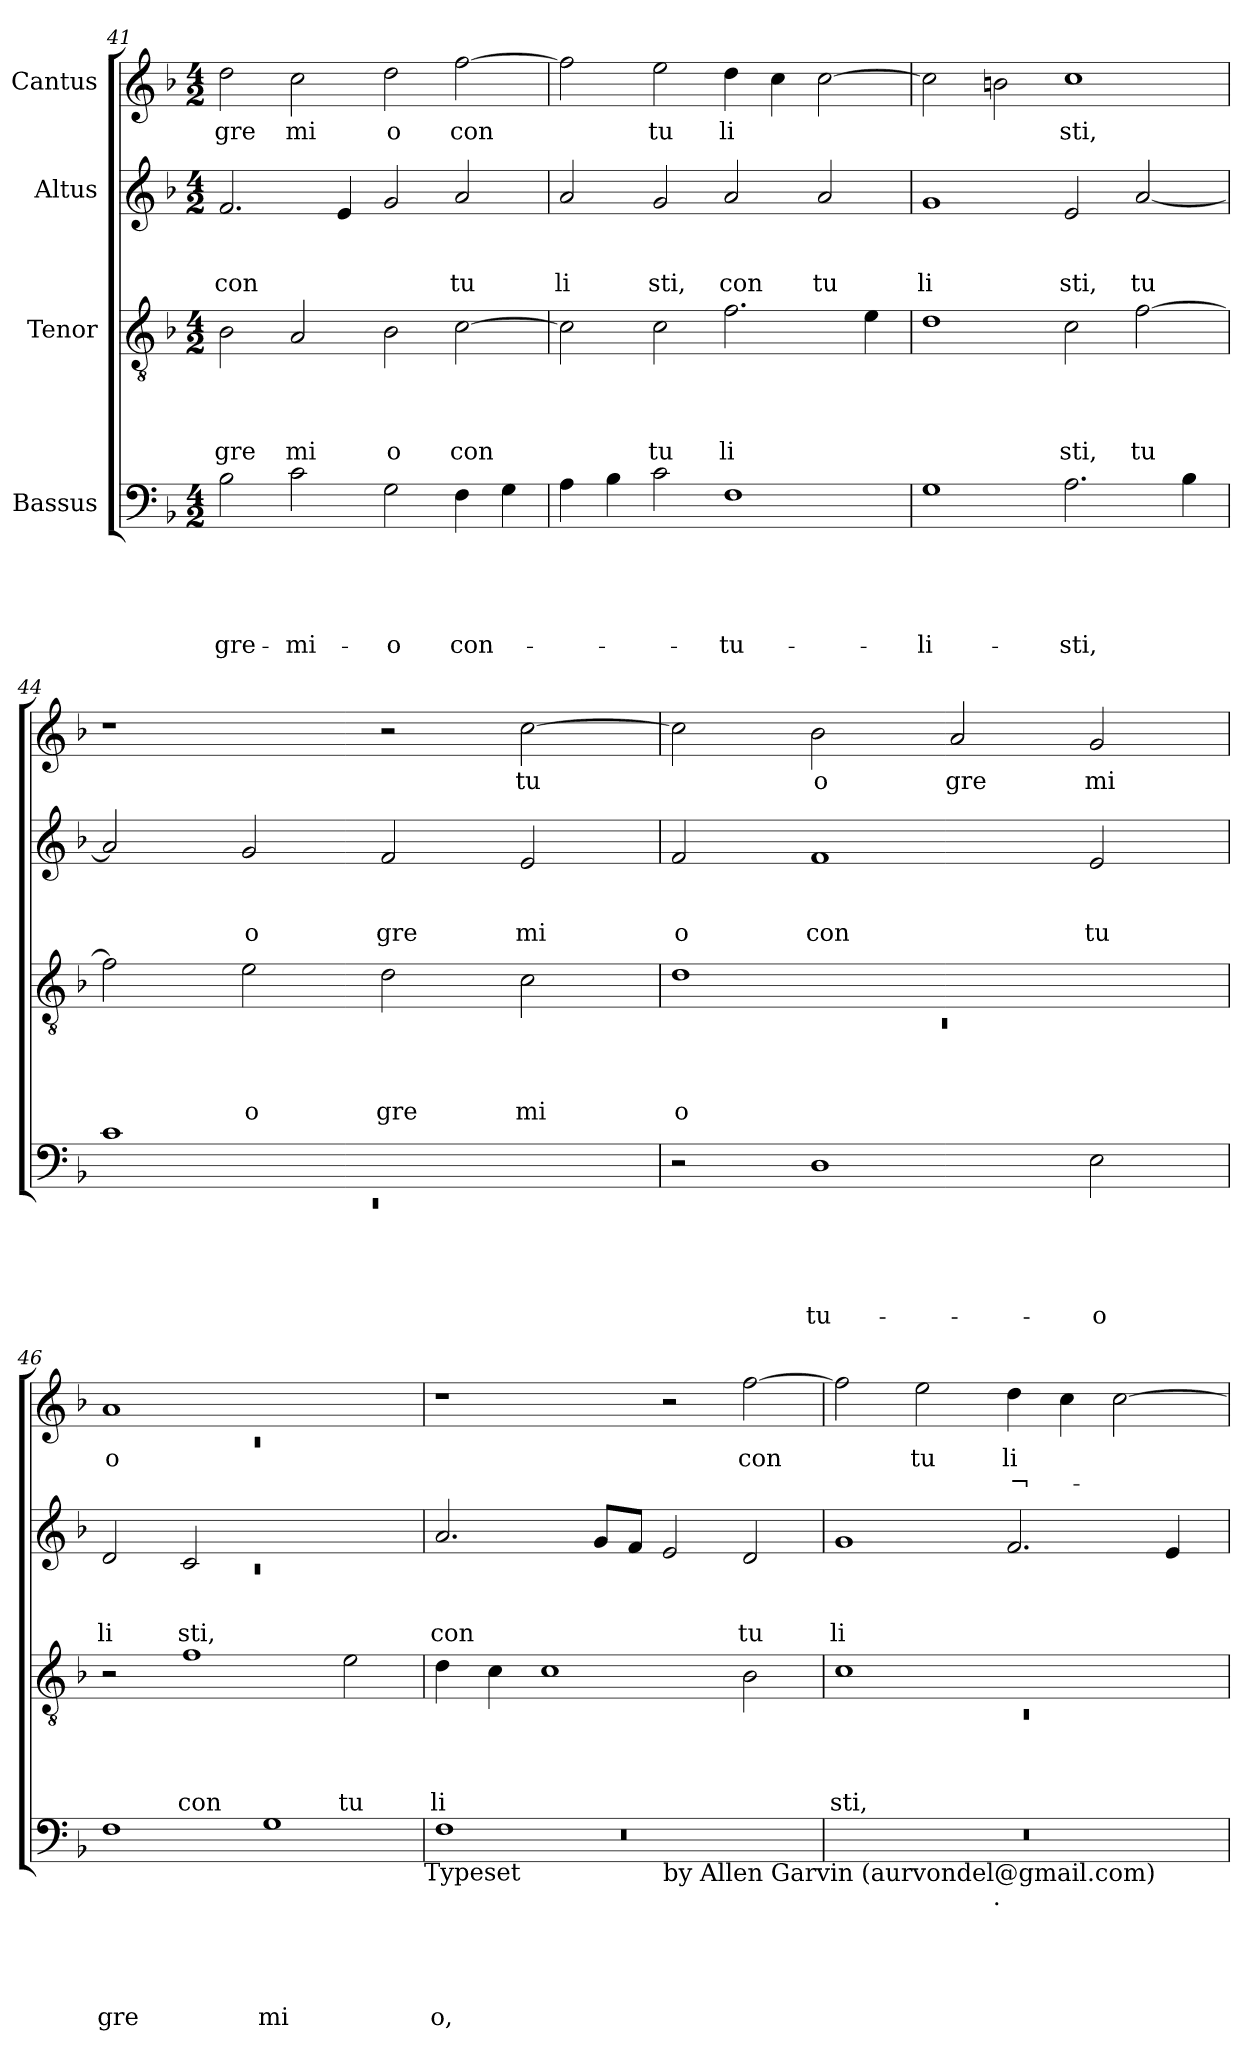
**kern	**text	**text	**text	**text	**text	**kern	**text	**text	**text	**text	**kern	**text	**text	**text	**kern	**text	**text
*part4	*part4	*part4	*part4	*part4	*part4	*part3	*part3	*part3	*part3	*part3	*part2	*part2	*part2	*part2	*part1	*part1	*part1
*staff4	*staff4	*staff4	*staff4	*staff4	*staff4	*staff3	*staff3	*staff3	*staff3	*staff3	*staff2	*staff2	*staff2	*staff2	*staff1	*staff1	*staff1
*I"Bassus	*	*	*	*	*	*I"Tenor	*	*	*	*	*I"Altus	*	*	*	*I"Cantus	*	*
*clefF4	*	*	*	*	*	*clefGv2	*	*	*	*	*clefG2	*	*	*	*clefG2	*	*
*k[b-]	*	*	*	*	*	*k[b-]	*	*	*	*	*k[b-]	*	*	*	*k[b-]	*	*
*F:	*	*	*	*	*	*F:	*	*	*	*	*F:	*	*	*	*F:	*	*
*M4/2	*	*	*	*	*	*M4/2	*	*	*	*	*M4/2	*	*	*	*M4/2	*	*
=41	=41	=41	=41	=41	=41	=41	=41	=41	=41	=41	=41	=41	=41	=41	=41	=41	=41
!	!	!	!	!	!LO:LY:b	!	!	!	!	!LO:LY:b	!	!	!	!LO:LY:b	!	!LO:LY:b	!
2B-\	.	.	.	.	gre-	2B-\	.	.	.	gre	2.f/	.	.	con	2dd\	gre	.
!	!	!	!	!	!LO:LY:b	!	!	!	!	!LO:LY:b	!	!	!	!	!	!LO:LY:b	!
2c\	.	.	.	.	-mi-	2A/	.	.	.	mi	.	.	.	.	2cc\	mi	.
.	.	.	.	.	.	.	.	.	.	.	4e/	.	.	.	.	.	.
!	!	!	!	!	!LO:LY:b	!	!	!	!	!LO:LY:b	!	!	!	!	!	!LO:LY:b	!
2G\	.	.	.	.	-o	2B-\	.	.	.	o	2g/	.	.	.	2dd\	o	.
!	!	!	!	!	!LO:LY:b	!	!	!	!	!LO:LY:b	!	!	!	!LO:LY:b	!	!LO:LY:b	!
4F\	.	.	.	.	con-	[>2c\	.	.	.	con	2a/	.	.	tu	[>2ff\	con	.
4G\	.	.	.	.	.	.	.	.	.	.	.	.	.	.	.	.	.
=42	=42	=42	=42	=42	=42	=42	=42	=42	=42	=42	=42	=42	=42	=42	=42	=42	=42
!	!	!	!	!	!	!	!	!	!	!	!	!	!	!LO:LY:b	!	!	!
4A\	.	.	.	.	.	2c\]	.	.	.	.	2a/	.	.	li	2ff\]	.	.
4B-\	.	.	.	.	.	.	.	.	.	.	.	.	.	.	.	.	.
!	!	!	!	!	!	!	!	!	!	!LO:LY:b	!	!	!	!LO:LY:b	!	!LO:LY:b	!
2c\	.	.	.	.	.	2c\	.	.	.	tu	2g/	.	.	sti,	2ee\	tu	.
!	!	!	!	!	!LO:LY:b	!	!	!	!	!LO:LY:b	!	!	!	!LO:LY:b	!	!LO:LY:b	!
1F	.	.	.	.	-tu-	2.f\	.	.	.	li	2a/	.	.	con	4dd\	li	.
.	.	.	.	.	.	.	.	.	.	.	.	.	.	.	4cc\	.	.
!	!	!	!	!	!	!	!	!	!	!	!	!	!	!LO:LY:b	!	!	!
.	.	.	.	.	.	.	.	.	.	.	2a/	.	.	tu	[>2cc\	.	.
.	.	.	.	.	.	4e\	.	.	.	.	.	.	.	.	.	.	.
=43	=43	=43	=43	=43	=43	=43	=43	=43	=43	=43	=43	=43	=43	=43	=43	=43	=43
!	!	!	!	!	!LO:LY:b	!	!	!	!	!	!	!	!	!LO:LY:b	!	!	!
1G	.	.	.	.	-li-	1d	.	.	.	.	1g	.	.	li	2cc\]	.	.
.	.	.	.	.	.	.	.	.	.	.	.	.	.	.	2b\	.	.
!	!	!	!	!	!LO:LY:b	!	!	!	!	!LO:LY:b	!	!	!	!LO:LY:b	!	!LO:LY:b	!
2.A\	.	.	.	.	-sti,	2c\	.	.	.	sti,	2e/	.	.	sti,	1cc	sti,	.
!	!	!	!	!	!	!	!	!	!	!LO:LY:b	!	!	!	!LO:LY:b	!	!	!
.	.	.	.	.	.	[>2f\	.	.	.	tu	[<2a/	.	.	tu	.	.	.
4B-\	.	.	.	.	.	.	.	.	.	.	.	.	.	.	.	.	.
=44	=44	=44	=44	=44	=44	=44	=44	=44	=44	=44	=44	=44	=44	=44	=44	=44	=44
*^	*	*	*	*	*	*	*	*	*	*	*	*	*	*	*	*	*
!	!LO:N:vis=1	!	!	!	!	!	!	!	!	!	!	!	!	!	!	!	!	!
1c	0rEE	.	.	.	.	.	2f\]	.	.	.	.	2a/]	.	.	.	1r	.	.
!	!	!	!	!	!	!	!	!	!	!	!LO:LY:b	!	!	!	!LO:LY:b	!	!	!
.	.	.	.	.	.	.	2e\	.	.	.	o	2g/	.	.	o	.	.	.
!	!	!	!	!	!	!	!	!	!	!	!LO:LY:b	!	!	!	!LO:LY:b	!	!	!
1ryy	.	.	.	.	.	.	2d\	.	.	.	gre	2f/	.	.	gre	2r	.	.
!	!	!	!	!	!	!	!	!	!	!	!LO:LY:b	!	!	!	!LO:LY:b	!	!LO:LY:b	!
.	.	.	.	.	.	.	2c\	.	.	.	mi	2e/	.	.	mi	[>2cc\	tu	.
*v	*v	*	*	*	*	*	*	*	*	*	*	*	*	*	*	*	*	*
=45	=45	=45	=45	=45	=45	=45	=45	=45	=45	=45	=45	=45	=45	=45	=45	=45	=45
*	*	*	*	*	*	*^	*	*	*	*	*	*	*	*	*	*	*
!	!	!	!	!	!	!	!LO:N:vis=1	!	!	!	!LO:LY:b	!	!	!	!LO:LY:b	!	!	!
2r	.	.	.	.	.	1d	0rC	.	.	.	o	2f/	.	.	o	2cc\]	.	.
!	!	!	!	!	!LO:LY:b	!	!	!	!	!	!	!	!	!	!LO:LY:b	!	!LO:LY:b	!
1D	.	.	.	.	tu-	.	.	.	.	.	.	1f	.	.	con	2b-\	o	.
!	!	!	!	!	!	!	!	!	!	!	!	!	!	!	!	!	!LO:LY:b	!
.	.	.	.	.	.	1ryy	.	.	.	.	.	.	.	.	.	2a/	gre	.
!	!	!	!	!	!LO:LY:b	!	!	!	!	!	!	!	!	!	!LO:LY:b	!	!LO:LY:b	!
2E\	.	.	.	.	-o	.	.	.	.	.	.	2e/	.	.	tu	2g/	mi	.
*	*	*	*	*	*	*v	*v	*	*	*	*	*	*	*	*	*	*	*
!!LO:LB:g=z
=46	=46	=46	=46	=46	=46	=46	=46	=46	=46	=46	=46	=46	=46	=46	=46	=46	=46
*	*	*	*	*	*	*	*	*	*	*	*^	*	*	*	*^	*	*
!	!	!	!	!	!LO:LY:b	!	!	!	!	!	!	!LO:N:vis=1	!	!	!LO:LY:b	!	!LO:N:vis=1	!LO:LY:b	!
1F	.	.	.	.	gre	2r	.	.	.	.	2d/	0rc	.	.	li	1a	0rc	o	.
!	!	!	!	!	!	!	!	!	!	!LO:LY:b	!	!	!	!	!LO:LY:b	!	!	!	!
.	.	.	.	.	.	1f	.	.	.	con	2c/	.	.	.	sti,	.	.	.	.
!	!	!	!	!	!LO:LY:b	!	!	!	!	!	!	!	!	!	!	!	!	!	!
1G	.	.	.	.	mi	.	.	.	.	.	1ryy	.	.	.	.	1ryy	.	.	.
!	!	!	!	!	!	!	!	!	!	!LO:LY:b	!	!	!	!	!	!	!	!	!
.	.	.	.	.	.	2e\	.	.	.	tu	.	.	.	.	.	.	.	.	.
*	*	*	*	*	*	*	*	*	*	*	*v	*v	*	*	*	*	*	*	*
*	*	*	*	*	*	*	*	*	*	*	*	*	*	*	*v	*v	*	*
!LO:TX:b:t=Typeset	!	!	!	!	!	!	!	!	!	!	!	!	!	!	!	!	!
=47	=47	=47	=47	=47	=47	=47	=47	=47	=47	=47	=47	=47	=47	=47	=47	=47	=47
*^	*	*	*	*	*	*	*	*	*	*	*	*	*	*	*	*	*
*	*^	*	*	*	*	*	*	*	*	*	*	*	*	*	*	*	*	*
!	!	!LO:N:vis=1	!	!	!	!	!LO:LY:b	!	!	!	!	!LO:LY:b	!	!	!	!LO:LY:b	!	!	!
0ryy	1F	0r	.	.	.	.	o,	4d\	.	.	.	li	2.a/	.	.	con	1r	.	.
.	.	.	.	.	.	.	.	4c\	.	.	.	.	.	.	.	.	.	.	.
.	.	.	.	.	.	.	.	1c	.	.	.	.	.	.	.	.	.	.	.
.	.	.	.	.	.	.	.	.	.	.	.	.	8g/L	.	.	.	.	.	.
.	.	.	.	.	.	.	.	.	.	.	.	.	8f/J	.	.	.	.	.	.
!	!LO:TX:b:t=by Allen Garvin (aurvondel@gmail.com)	!	!	!	!	!	!	!	!	!	!	!	!	!	!	!	!	!	!
.	1ryy	.	.	.	.	.	.	.	.	.	.	.	2e/	.	.	.	2r	.	.
!	!	!	!	!	!	!	!	!	!	!	!	!	!	!	!	!LO:LY:b	!	!LO:LY:b	!
.	.	.	.	.	.	.	.	2B-\	.	.	.	.	2d/	.	.	tu	[>2ff\	con	.
*v	*v	*v	*	*	*	*	*	*	*	*	*	*	*	*	*	*	*	*	*
=48	=48	=48	=48	=48	=48	=48	=48	=48	=48	=48	=48	=48	=48	=48	=48	=48	=48
*	*	*	*	*	*	*^	*	*	*	*	*	*	*	*	*	*	*
!	!	!	!	!	!	!	!LO:N:vis=1	!	!	!	!LO:LY:b	!	!	!	!LO:LY:b	!	!	!
*^	*	*	*	*	*	*	*	*	*	*	*	*	*	*	*	*	*	*
0r	2ryy	.	.	.	.	.	1c	0rC	.	.	.	sti,	1g	.	.	li	2ff\]	.	.
!	!	!	!	!	!	!	!	!	!	!	!	!	!	!	!	!	!	!LO:LY:b	!
.	4...ryy	.	.	.	.	.	.	.	.	.	.	.	.	.	.	.	2ee\	tu	.
!	!LO:TX:b:t=.	!	!	!	!	!	!	!	!	!	!	!	!	!	!	!	!	!	!
.	1ryy	.	.	.	.	.	.	.	.	.	.	.	.	.	.	.	.	.	.
!	!	!	!	!	!	!	!	!	!	!	!	!	!	!	!	!	!	!LO:LY:b	!LO:LY:b
.	.	.	.	.	.	.	1ryy	.	.	.	.	.	2.f/	.	.	.	4dd\	li	¬-
.	.	.	.	.	.	.	.	.	.	.	.	.	.	.	.	.	4cc\	.	.
.	.	.	.	.	.	.	.	.	.	.	.	.	.	.	.	.	[>2cc\	.	.
.	.	.	.	.	.	.	.	.	.	.	.	.	4e/	.	.	.	.	.	.
.	32ryy	.	.	.	.	.	.	.	.	.	.	.	.	.	.	.	.	.	.
*v	*v	*	*	*	*	*	*	*	*	*	*	*	*	*	*	*	*	*	*
*	*	*	*	*	*	*v	*v	*	*	*	*	*	*	*	*	*	*	*
=	=	=	=	=	=	=	=	=	=	=	=	=	=	=	=	=	=
*-	*-	*-	*-	*-	*-	*-	*-	*-	*-	*-	*-	*-	*-	*-	*-	*-	*-
